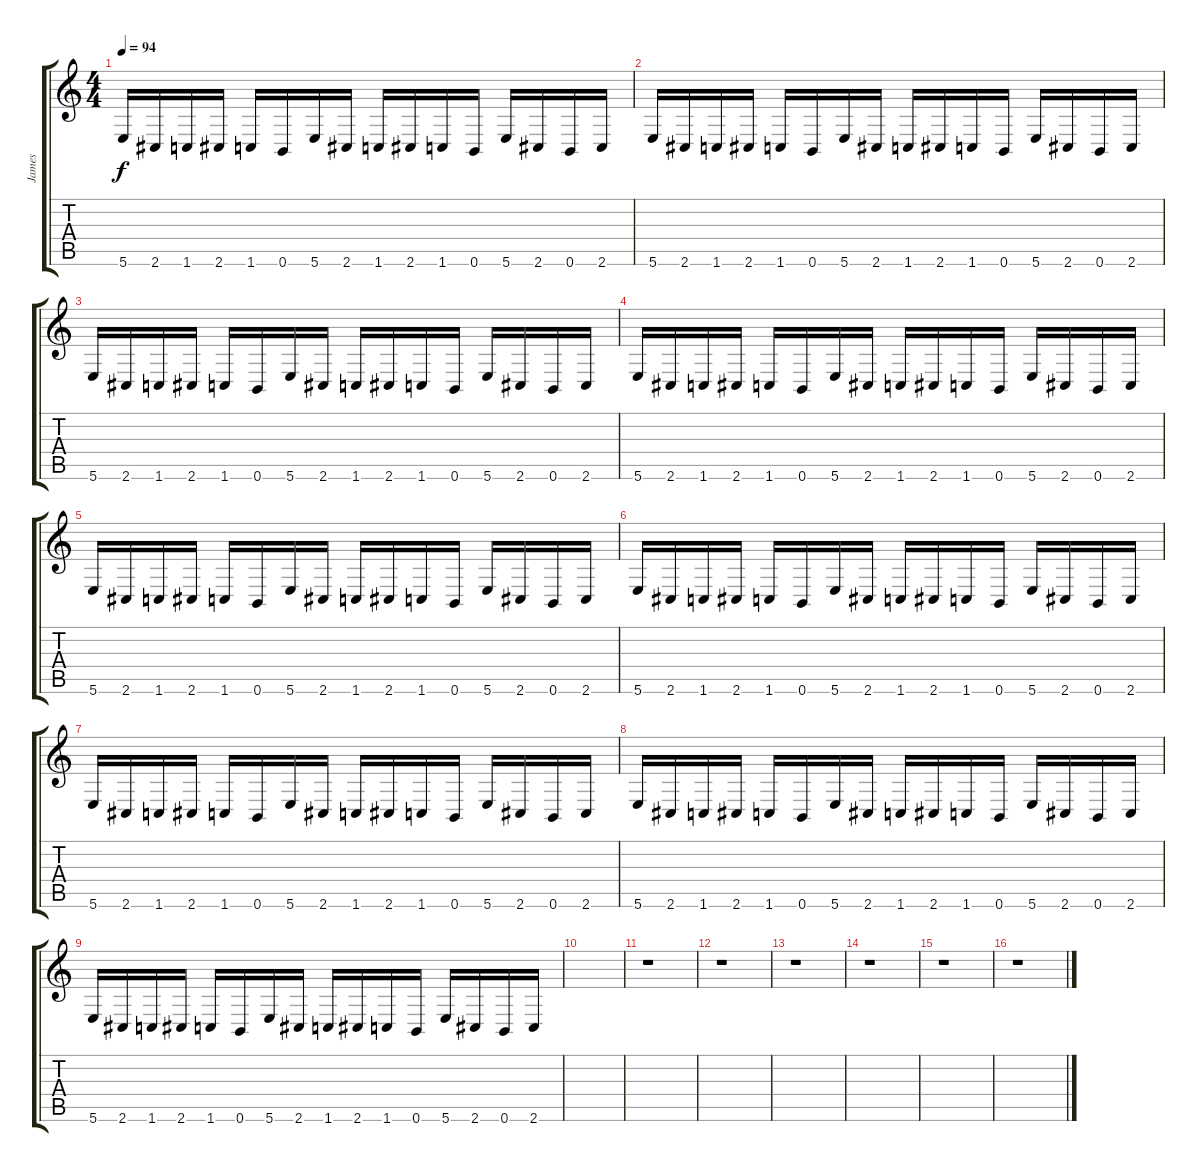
\track ("James" "James") {instrument distortionguitar}
\staff {score tabs}
\tuning (Db4 Ab3 E3 B2 Gb2 B1) {hide}
\ts (4 4)
\tempo 94
\clef g2
\ks c
5.6.16{dy f} 2.6.16 1.6.16 2.6.16 1.6.16 0.6.16 5.6.16 2.6.16 1.6.16 2.6.16 1.6.16 0.6.16 5.6.16 2.6.16 0.6.16 2.6.16 |
5.6.16 2.6.16 1.6.16 2.6.16 1.6.16 0.6.16 5.6.16 2.6.16 1.6.16 2.6.16 1.6.16 0.6.16 5.6.16 2.6.16 0.6.16 2.6.16 |
5.6.16 2.6.16 1.6.16 2.6.16 1.6.16 0.6.16 5.6.16 2.6.16 1.6.16 2.6.16 1.6.16 0.6.16 5.6.16 2.6.16 0.6.16 2.6.16 |
5.6.16 2.6.16 1.6.16 2.6.16 1.6.16 0.6.16 5.6.16 2.6.16 1.6.16 2.6.16 1.6.16 0.6.16 5.6.16 2.6.16 0.6.16 2.6.16 |
5.6.16 2.6.16 1.6.16 2.6.16 1.6.16 0.6.16 5.6.16 2.6.16 1.6.16 2.6.16 1.6.16 0.6.16 5.6.16 2.6.16 0.6.16 2.6.16 |
5.6.16 2.6.16 1.6.16 2.6.16 1.6.16 0.6.16 5.6.16 2.6.16 1.6.16 2.6.16 1.6.16 0.6.16 5.6.16 2.6.16 0.6.16 2.6.16 |
5.6.16 2.6.16 1.6.16 2.6.16 1.6.16 0.6.16 5.6.16 2.6.16 1.6.16 2.6.16 1.6.16 0.6.16 5.6.16 2.6.16 0.6.16 2.6.16 |
5.6.16 2.6.16 1.6.16 2.6.16 1.6.16 0.6.16 5.6.16 2.6.16 1.6.16 2.6.16 1.6.16 0.6.16 5.6.16 2.6.16 0.6.16 2.6.16 |
5.6.16 2.6.16 1.6.16 2.6.16 1.6.16 0.6.16 5.6.16 2.6.16 1.6.16 2.6.16 1.6.16 0.6.16 5.6.16 2.6.16 0.6.16 2.6.16 |
|
r.1 |
r.1 |
r.1 |
r.1 |
r.1 |
r.1
